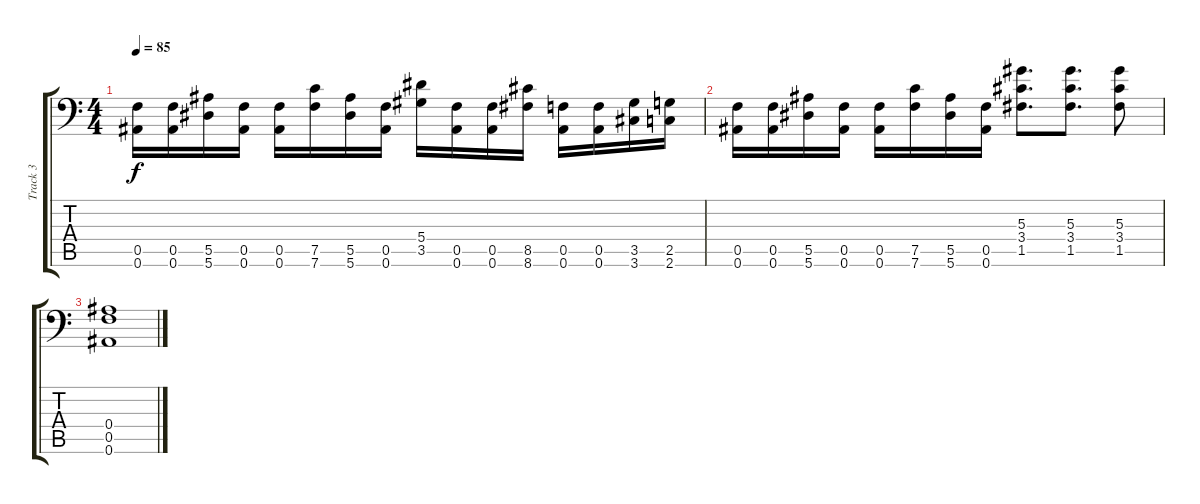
\track ("Track 3" "Track 3") {instrument distortionguitar}
\staff {score tabs}
\tuning (C4 G3 Eb3 Bb2 F2 Bb1) {hide}
\ts (4 4)
\tempo 85
\clef f4
\ks c
(0.5 0.6).16{dy f} (0.5 0.6).16 (5.5 5.6).16 (0.5 0.6).16 (0.5 0.6).16 (7.5 7.6).16 (5.5 5.6).16 (0.5 0.6).16 (5.4 3.5).16 (0.5 0.6).16 (0.5 0.6).16 (8.5 8.6).16 (0.5 0.6).16 (0.5 0.6).16 (3.5 3.6).16 (2.5 2.6).16 |
(0.5 0.6).16 (0.5 0.6).16 (5.5 5.6).16 (0.5 0.6).16 (0.5 0.6).16 (7.5 7.6).16 (5.5 5.6).16 (0.5 0.6).16 (5.3 3.4 1.5).8{d} (5.3 3.4 1.5).8{d} (5.3 3.4 1.5).8 |
(0.4 0.5 0.6).1
